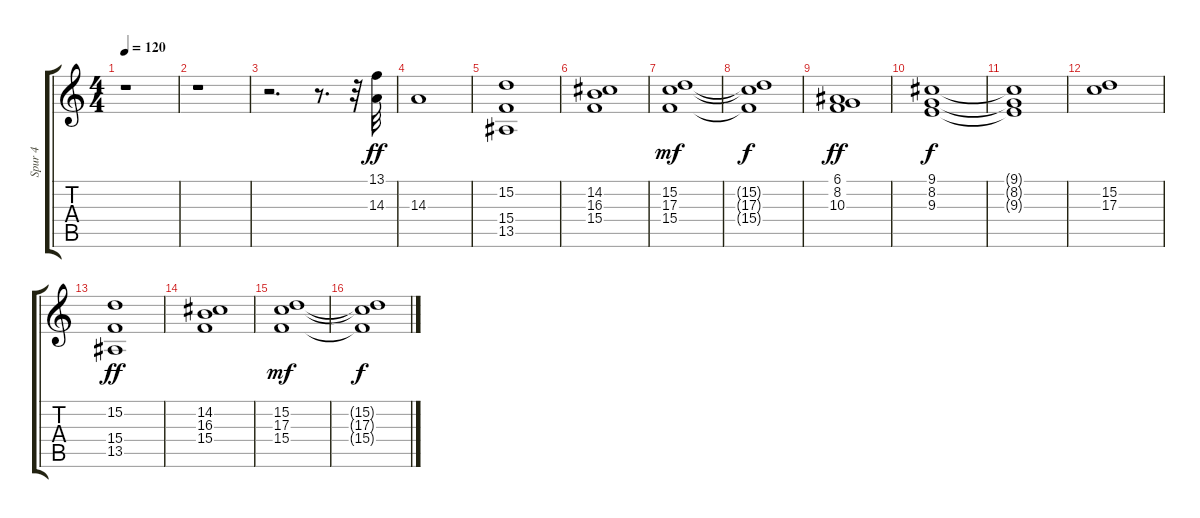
\track ("Spur 4" "Spur 4") {instrument stringensemble2}
\staff {score tabs}
\tuning (E4 B3 G3 D3 A2 E2) {hide}
\ts (4 4)
\tempo 120
\clef g2
\ks c
r.1{dy f} |
r.1 |
r.2{d} r.8{d} r.32 (13.1 14.3).32{dy ff volume 2} |
14.3.1{volume 3} |
(15.2 15.4 13.5).1{volume 12} |
(14.2 16.3 15.4).1 |
(15.2 17.3 15.4).1{dy mf} |
(15.2{t} 17.3{t} 15.4{t}).1{dy f} |
(6.1 8.2 10.3).1{dy ff} |
(9.1 8.2 9.3).1{dy f} |
(9.1{t} 8.2{t} 9.3{t}).1 |
(15.2 17.3).1 |
(15.2 15.4 13.5).1{dy ff} |
(14.2 16.3 15.4).1 |
(15.2 17.3 15.4).1{dy mf} |
(15.2{t} 17.3{t} 15.4{t}).1{dy f}
